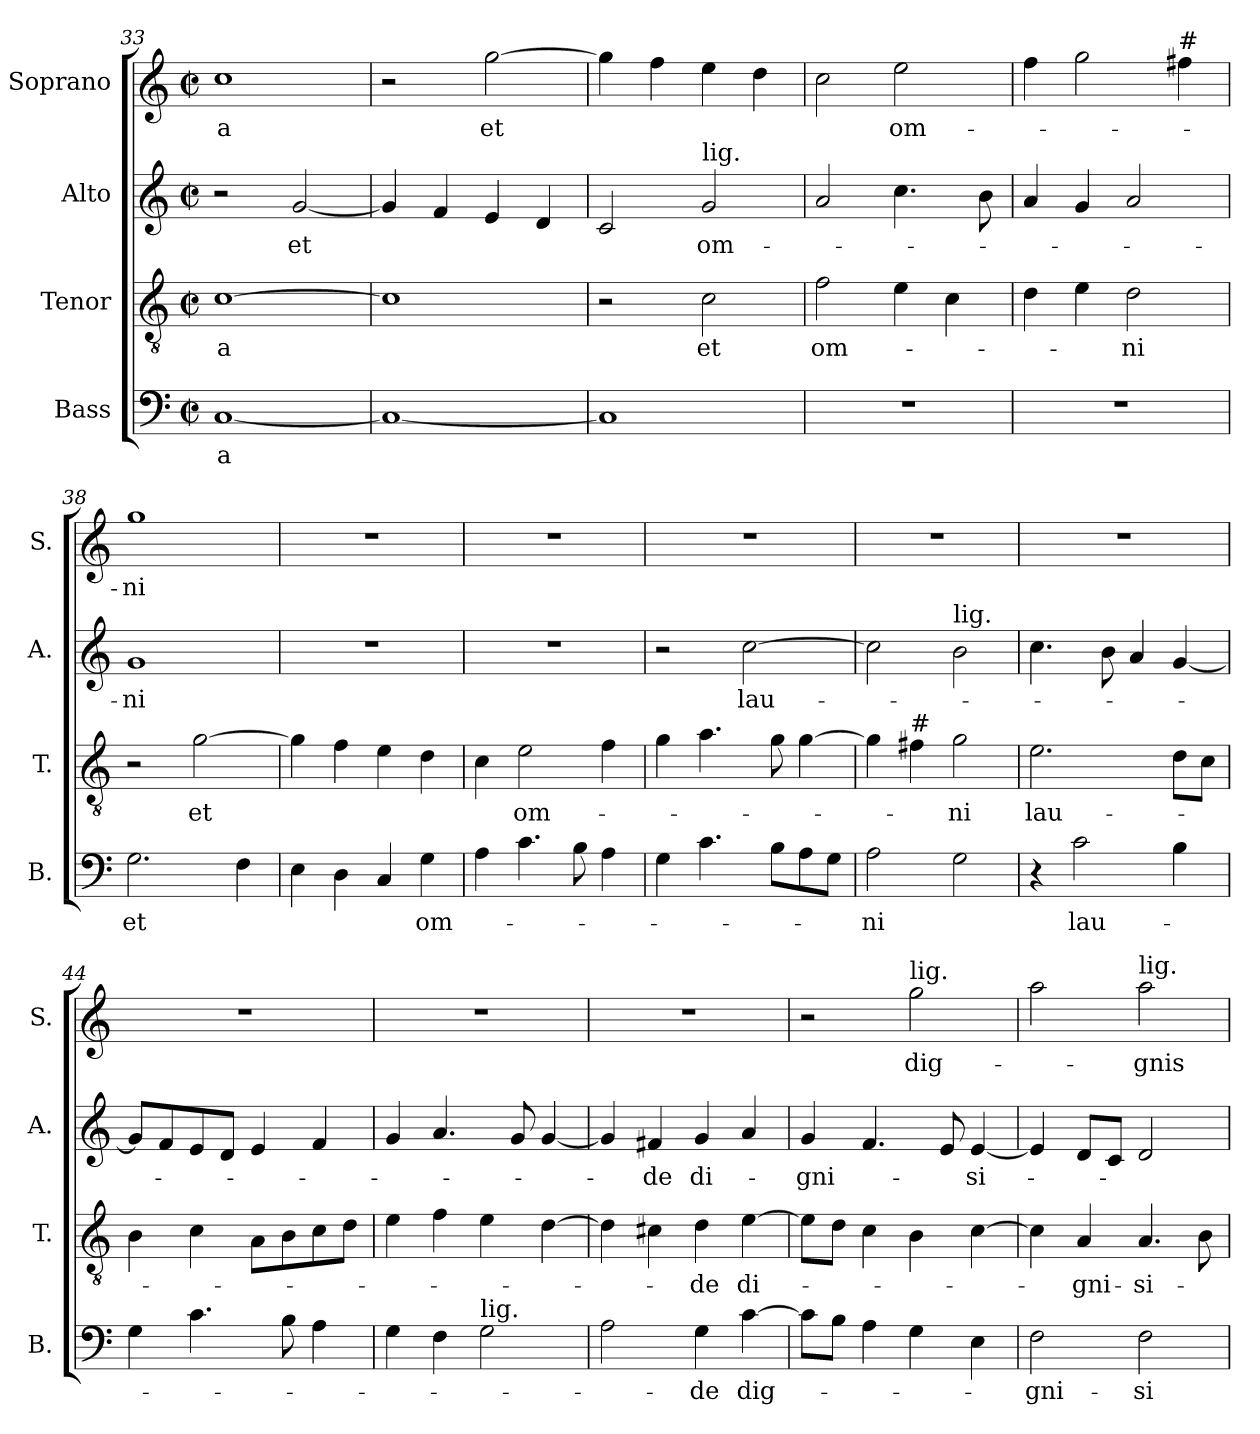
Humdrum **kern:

**kern	**text	**kern	**text	**kern	**text	**kern	**text
*part4	*part4	*part3	*part3	*part2	*part2	*part1	*part1
*staff4	*staff4	*staff3	*staff3	*staff2	*staff2	*staff1	*staff1
*I"Bass	*	*I"Tenor	*	*I"Alto	*	*I"Soprano	*
*I'B.	*	*I'T.	*	*I'A.	*	*I'S.	*
*clefF4	*	*clefGv2	*	*clefG2	*	*clefG2	*
*k[]	*	*k[]	*	*k[]	*	*k[]	*
*M2/2	*	*M2/2	*	*M2/2	*	*M2/2	*
*met(c|)	*	*met(c|)	*	*met(c|)	*	*met(c|)	*
=33	=33	=33	=33	=33	=33	=33	=33
!	!LO:LY:b	!	!LO:LY:b	!	!	!	!LO:LY:b
[1C	-a	[1c	-a	2r	.	1cc	-a
!	!	!	!	!	!LO:LY:b	!	!
.	.	.	.	[2g/	et	.	.
=34	=34	=34	=34	=34	=34	=34	=34
1C_	.	1c]	.	4g/]	.	2r	.
.	.	.	.	4f/	.	.	.
!	!	!	!	!	!	!	!LO:LY:b
.	.	.	.	4e/	.	[2gg\	-et
.	.	.	.	4d/	.	.	.
=35	=35	=35	=35	=35	=35	=35	=35
1C]	.	2r	.	2c/	.	4gg\]	.
.	.	.	.	.	.	4ff\	.
!	!	!	!	!LO:TX:a:t=lig.	!	!	!
!	!	!	!LO:LY:b	!	!LO:LY:b	!	!
.	.	2c\	et	2g/	om-	4ee\	.
.	.	.	.	.	.	4dd\	.
=36	=36	=36	=36	=36	=36	=36	=36
!	!	!	!LO:LY:b	!	!	!	!
1r	.	2f\	om-	2a/	.	2cc\	.
!	!	!	!	!	!	!	!LO:LY:b
.	.	4e\	.	4.cc\	.	2ee\	om-
.	.	4c\	.	.	.	.	.
.	.	.	.	8b\	.	.	.
!!LO:LB:g=z
=37	=37	=37	=37	=37	=37	=37	=37
1r	.	4d\	.	4a/	.	4ff\	.
.	.	4e\	.	4g/	.	2gg\	.
!	!	!	!LO:LY:b	!	!	!	!
.	.	2d\	-ni	2a/	.	.	.
!	!	!	!	!	!	!LO:TX:a:t=#	!
.	.	.	.	.	.	4ff#X\	.
=38	=38	=38	=38	=38	=38	=38	=38
!	!LO:LY:b	!	!	!	!LO:LY:b	!	!LO:LY:b
2.G\	et	2r	.	1g	-ni	1gg	-ni
!	!	!	!LO:LY:b	!	!	!	!
.	.	[2g\	et	.	.	.	.
4F\	.	.	.	.	.	.	.
=39	=39	=39	=39	=39	=39	=39	=39
4E\	.	4g\]	.	1r	.	1r	.
4D\	.	4f\	.	.	.	.	.
4C/	.	4e\	.	.	.	.	.
!	!LO:LY:b	!	!	!	!	!	!
4G\	om-	4d\	.	.	.	.	.
=40	=40	=40	=40	=40	=40	=40	=40
4A\	.	4c\	.	1r	.	1r	.
!	!	!	!LO:LY:b	!	!	!	!
4.c\	.	2e\	om-	.	.	.	.
8B\	.	.	.	.	.	.	.
4A\	.	4f\	.	.	.	.	.
=41	=41	=41	=41	=41	=41	=41	=41
4G\	.	4g\	.	2r	.	1r	.
4.c\	.	4.a\	.	.	.	.	.
!	!	!	!	!	!LO:LY:b	!	!
.	.	.	.	[2cc\	lau-	.	.
8B\L	.	8g\	.	.	.	.	.
8A\	.	[4g\	.	.	.	.	.
8G\J	.	.	.	.	.	.	.
=42	=42	=42	=42	=42	=42	=42	=42
!	!LO:LY:b	!	!	!	!	!	!
2A\	-ni	4g\]	.	2cc\]	.	1r	.
!	!	!LO:TX:a:t=#	!	!	!	!	!
.	.	4f#X\	.	.	.	.	.
!	!	!	!	!LO:TX:a:t=lig.	!	!	!
!	!	!	!LO:LY:b	!	!	!	!
2G\	.	2g\	-ni	2b\	.	.	.
=43	=43	=43	=43	=43	=43	=43	=43
!	!	!	!LO:LY:b	!	!	!	!
4r	.	2.e\	lau-	4.cc\	.	1r	.
!	!LO:LY:b	!	!	!	!	!	!
2c\	lau-	.	.	.	.	.	.
.	.	.	.	8b\	.	.	.
.	.	.	.	4a/	.	.	.
4B\	.	8d\L	.	[4g/	.	.	.
.	.	8c\J	.	.	.	.	.
!!LO:PB:g=z
=44	=44	=44	=44	=44	=44	=44	=44
4G\	.	4B\	.	8g/L]	.	1r	.
.	.	.	.	8f/	.	.	.
4.c\	.	4c\	.	8e/	.	.	.
.	.	.	.	8d/J	.	.	.
.	.	8A\L	.	4e/	.	.	.
8B\	.	8B\	.	.	.	.	.
4A\	.	8c\	.	4f/	.	.	.
.	.	8d\J	.	.	.	.	.
=45	=45	=45	=45	=45	=45	=45	=45
4G\	.	4e\	.	4g/	.	1r	.
4F\	.	4f\	.	4.a/	.	.	.
!LO:TX:a:t=lig.	!	!	!	!	!	!	!
2G\	.	4e\	.	.	.	.	.
.	.	.	.	8g/	.	.	.
.	.	[4d\	.	[4g/	.	.	.
=46	=46	=46	=46	=46	=46	=46	=46
2A\	.	4d\]	.	4g/]	.	1r	.
!	!	!	!	!	!LO:LY:b	!	!
.	.	4c#X\	.	4f#X/	de	.	.
!	!LO:LY:b	!	!LO:LY:b	!	!LO:LY:b	!	!
4G\	-de	4d\	-de	4g/	di-	.	.
!	!LO:LY:b	!	!LO:LY:b	!	!	!	!
[4c\	dig-	[4e\	di-	4a/	.	.	.
=47	=47	=47	=47	=47	=47	=47	=47
!	!	!	!	!	!LO:LY:b	!	!
8c\L]	.	8e\L]	.	4g/	-gni-	2r	.
8B\J	.	8d\J	.	.	.	.	.
4A\	.	4c\	.	4.f/	.	.	.
!	!	!	!	!	!	!LO:TX:a:t=lig.	!
!	!	!	!	!	!	!	!LO:LY:b
4G\	.	4B\	.	.	.	2gg\	dig-
.	.	.	.	8e/	.	.	.
!	!	!	!	!	!LO:LY:b	!	!
4E\	.	[4c\	.	[4e/	si-	.	.
=48	=48	=48	=48	=48	=48	=48	=48
!	!LO:LY:b	!	!	!	!	!	!
2F\	-gni-	4c\]	.	4e/]	.	2aa\	.
!	!	!	!LO:LY:b	!	!	!	!
.	.	4A/	-gni-	8d/L	.	.	.
.	.	.	.	8c/J	.	.	.
!	!	!	!	!	!	!LO:TX:a:t=lig.	!
!	!LO:LY:b	!	!LO:LY:b	!	!	!	!LO:LY:b
2F\	-si-	4.A/	-si-	2d/	.	2aa\	-gnis-
.	.	8B\	.	.	.	.	.
=	=	=	=	=	=	=	=
*-	*-	*-	*-	*-	*-	*-	*-
